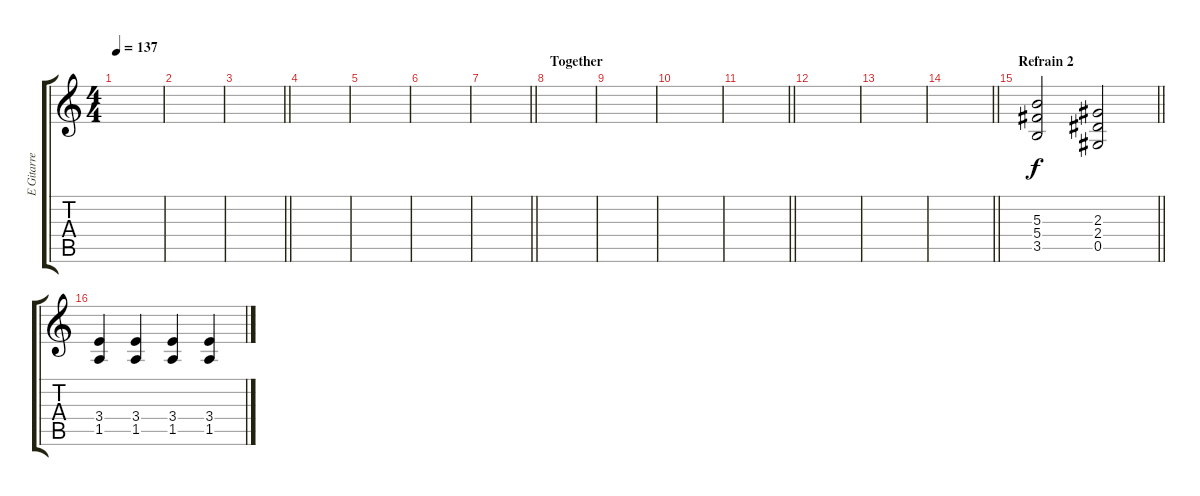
\track ("E Gitarre" "E Gitarre") {instrument overdrivenguitar}
\staff {score tabs}
\tuning (Eb4 Bb3 Gb3 Db3 Ab2 Eb2) {hide}
\ts (4 4)
\tempo 137
\clef g2
\ks c
|
|
\barLineRight lightlight
|
|
|
|
\barLineRight lightlight
|
\section ("" "Together")
|
|
|
\barLineRight lightlight
|
|
|
\barLineRight lightlight
|
\section ("" "Refrain 2")
\barLineRight lightlight
(5.3 5.4 3.5).2 (2.3 2.4 0.5).2 |
(3.4 1.5).4 (3.4 1.5).4 (3.4 1.5).4 (3.4 1.5).4
